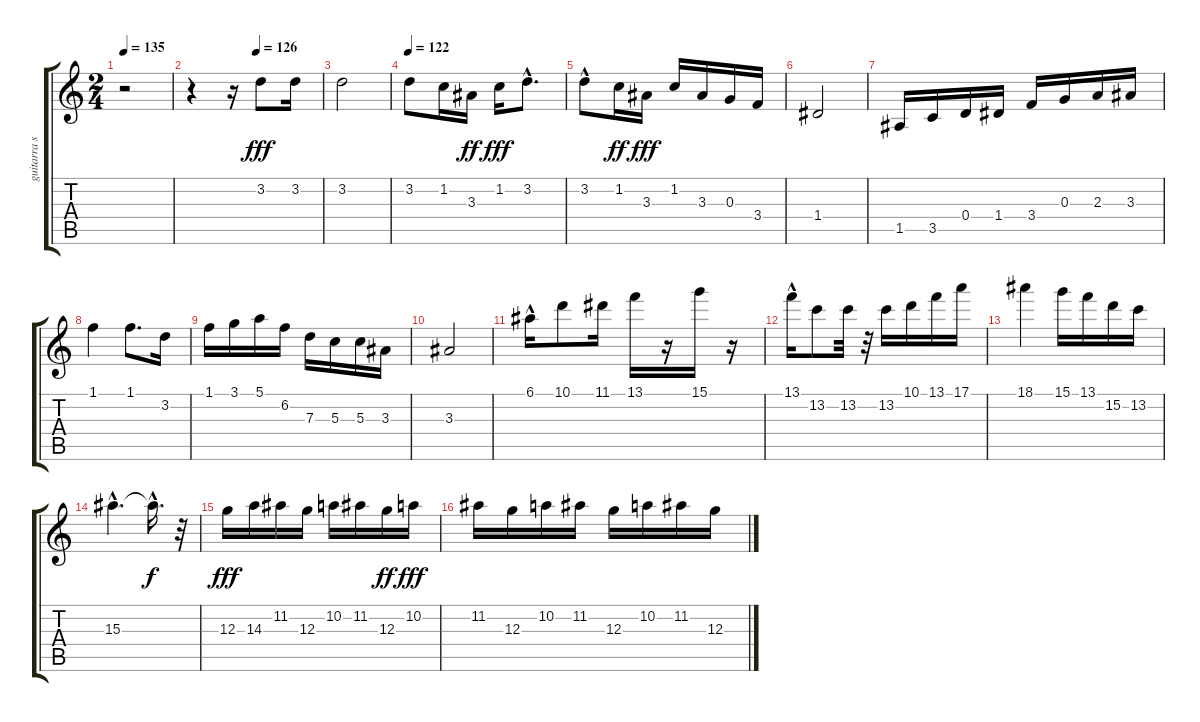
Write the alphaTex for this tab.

\track ("guitarra saturada" "guitarra s") {instrument overdrivenguitar}
\staff {score tabs}
\tuning (E4 B3 G3 D3 A2 E2) {hide}
\ts (2 4)
\tempo 135
\clef g2
\ks c
r.2{dy fff} |
\tempo (126 0.5)
r.4 r.16 3.2.8{balance 5} 3.2.16 |
3.2.2 |
\tempo 122
3.2.8 1.2.16 3.3.16{dy ff} 1.2.16{dy fff} 3.2{hac}.8{d} |
3.2{hac}.8 1.2.16{dy ff} 3.3.16{dy fff} 1.2.16 3.3.16 0.3.16 3.4.16 |
1.4.2 |
1.5.16 3.5.16 0.4.16 1.4.16 3.4.16 0.3.16 2.3.16 3.3.16 |
1.1.4 1.1.8{d} 3.2.16 |
1.1.16 3.1.16 5.1.16 6.2.16 7.3.16 5.3.16 5.3.16 3.3.16 |
3.3.2 |
6.1{hac}.16 10.1.8 11.1.16 13.1.16 r.16 15.1.16 r.16 |
13.1{hac}.16 13.2.8 13.2.32 r.32 13.2.16 10.1.16 13.1.16 17.1.16 |
18.1.4 15.1.16 13.1.16 15.2.16 13.2.16 |
15.3{hac}.4{d} 15.3{hac t}.16{d dy f} r.32 |
12.3.16{dy fff} 14.3.16 11.2.16 12.3.16 10.2.16 11.2.16 12.3.16{dy ff} 10.2.16{dy fff} |
11.2.16 12.3.16 10.2.16 11.2.16 12.3.16 10.2.16 11.2.16 12.3.16
